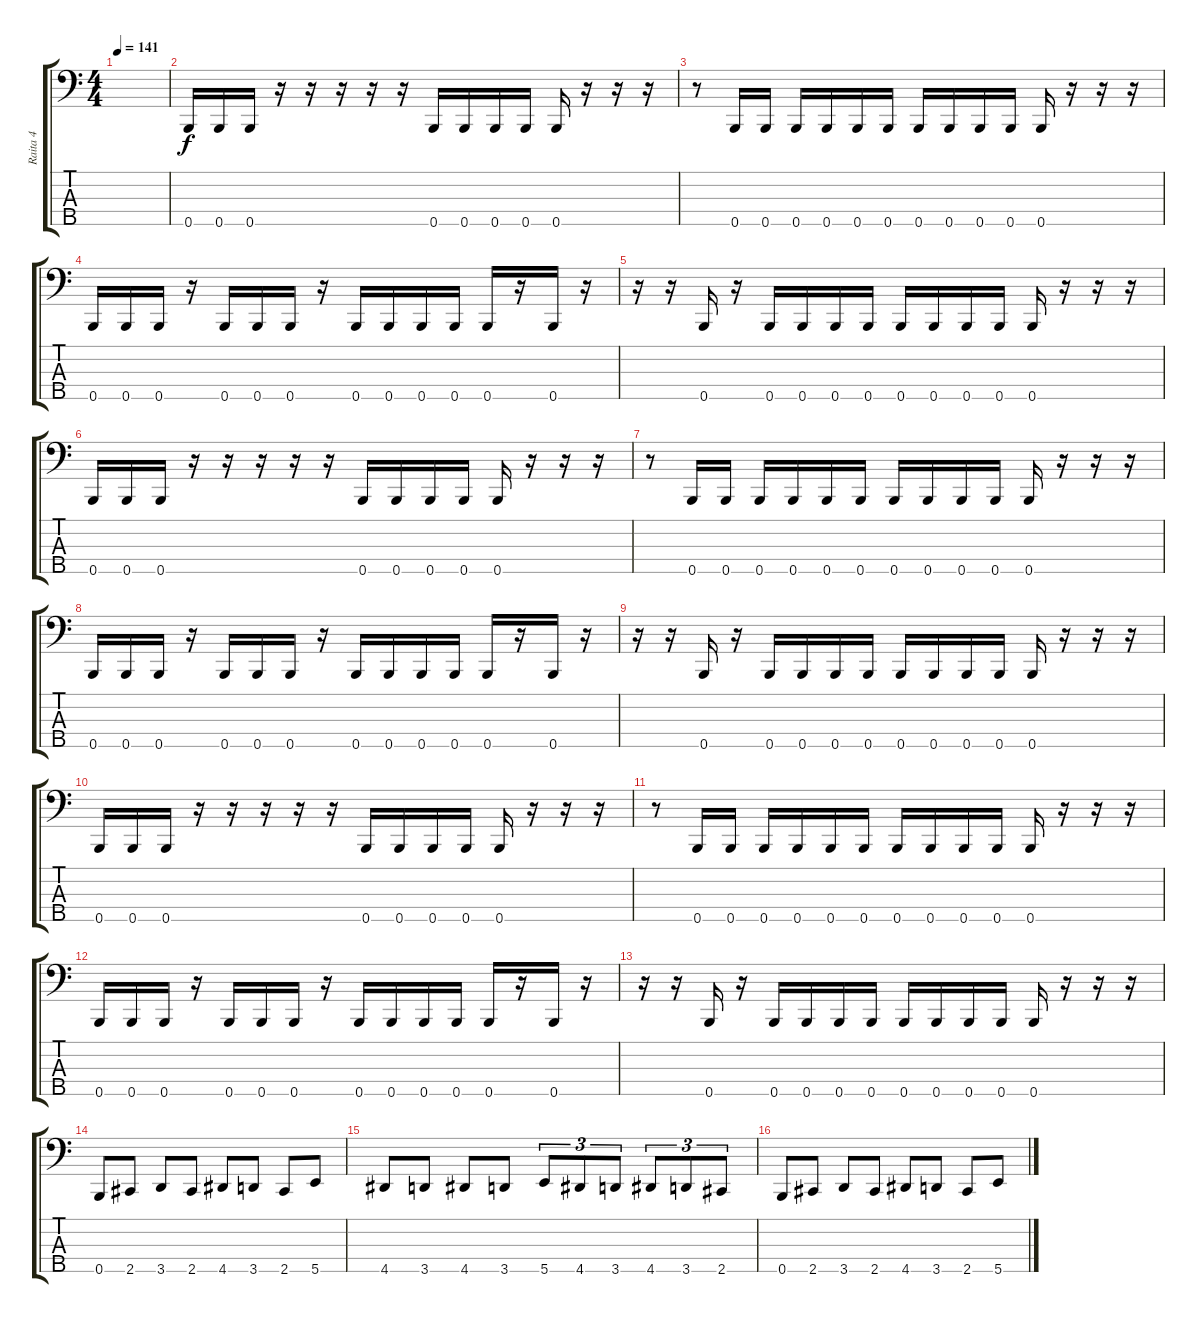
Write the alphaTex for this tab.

\track ("Raita 4" "Raita 4") {instrument electricbassfinger}
\staff {score tabs}
\tuning (A2 E2 B1 Gb1 B0) {hide}
\ts (4 4)
\tempo 141
\clef f4
\ks c
|
0.5.16 0.5.16 0.5.16 r.16 r.16 r.16 r.16 r.16 0.5.16 0.5.16 0.5.16 0.5.16 0.5.16 r.16 r.16 r.16 |
r.8 0.5.16 0.5.16 0.5.16 0.5.16 0.5.16 0.5.16 0.5.16 0.5.16 0.5.16 0.5.16 0.5.16 r.16 r.16 r.16 |
0.5.16 0.5.16 0.5.16 r.16 0.5.16 0.5.16 0.5.16 r.16 0.5.16 0.5.16 0.5.16 0.5.16 0.5.16 r.16 0.5.16 r.16 |
r.16 r.16 0.5.16 r.16 0.5.16 0.5.16 0.5.16 0.5.16 0.5.16 0.5.16 0.5.16 0.5.16 0.5.16 r.16 r.16 r.16 |
0.5.16 0.5.16 0.5.16 r.16 r.16 r.16 r.16 r.16 0.5.16 0.5.16 0.5.16 0.5.16 0.5.16 r.16 r.16 r.16 |
r.8 0.5.16 0.5.16 0.5.16 0.5.16 0.5.16 0.5.16 0.5.16 0.5.16 0.5.16 0.5.16 0.5.16 r.16 r.16 r.16 |
0.5.16 0.5.16 0.5.16 r.16 0.5.16 0.5.16 0.5.16 r.16 0.5.16 0.5.16 0.5.16 0.5.16 0.5.16 r.16 0.5.16 r.16 |
r.16 r.16 0.5.16 r.16 0.5.16 0.5.16 0.5.16 0.5.16 0.5.16 0.5.16 0.5.16 0.5.16 0.5.16 r.16 r.16 r.16 |
0.5.16 0.5.16 0.5.16 r.16 r.16 r.16 r.16 r.16 0.5.16 0.5.16 0.5.16 0.5.16 0.5.16 r.16 r.16 r.16 |
r.8 0.5.16 0.5.16 0.5.16 0.5.16 0.5.16 0.5.16 0.5.16 0.5.16 0.5.16 0.5.16 0.5.16 r.16 r.16 r.16 |
0.5.16 0.5.16 0.5.16 r.16 0.5.16 0.5.16 0.5.16 r.16 0.5.16 0.5.16 0.5.16 0.5.16 0.5.16 r.16 0.5.16 r.16 |
r.16 r.16 0.5.16 r.16 0.5.16 0.5.16 0.5.16 0.5.16 0.5.16 0.5.16 0.5.16 0.5.16 0.5.16 r.16 r.16 r.16 |
0.5.8 2.5.8 3.5.8 2.5.8 4.5.8 3.5.8 2.5.8 5.5.8 |
4.5.8 3.5.8 4.5.8 3.5.8 5.5.8{tu (3 2)} 4.5.8{tu (3 2)} 3.5.8{tu (3 2)} 4.5.8{tu (3 2)} 3.5.8{tu (3 2)} 2.5.8{tu (3 2)} |
0.5.8 2.5.8 3.5.8 2.5.8 4.5.8 3.5.8 2.5.8 5.5.8
